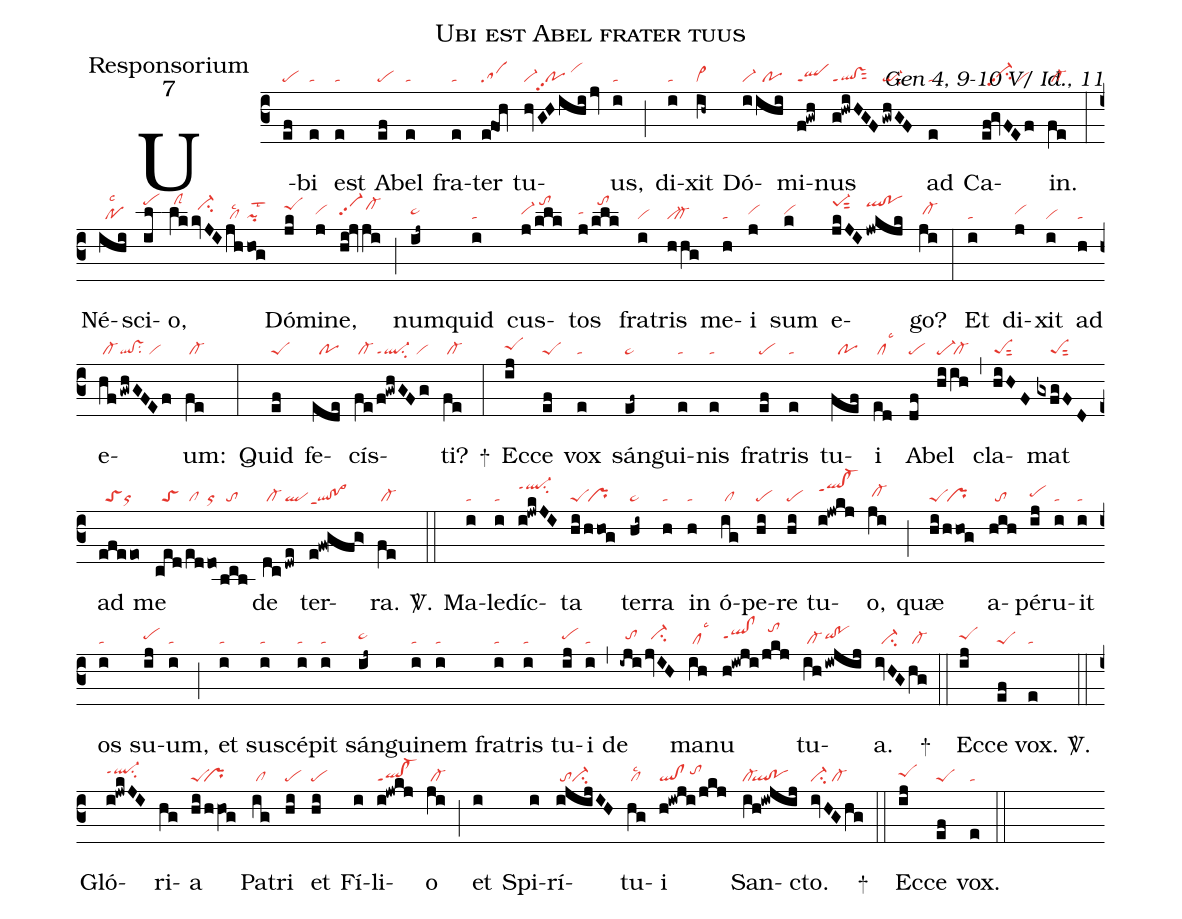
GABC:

name:Ubi est Abel frater tuus;
office-part:Responsorium;
mode:7;
commentary:Gen 4, 9-10 V/ Id., 11;
nabc-lines:1;
%%
(c3)
U(ef|pe)bi(e|ta) est(e|ta) A(ef|pe)bel(e|ta) fra(e|ta)ter(efOh|sa) tu(hv|vi-|/GHihi/jv|popp2/vihj)us,(i|ta) (;)
di(i|ta)xit(ih~|cl~) Dó(i|vi-|ihi|//po)mi(f!gwh|qlppt1)nus(g!hwiHGF|ql!vsppt1sut2|/gwhGF|qi-su2) ad(e|ta) Ca(ef!gvFEf|//vi-hhpp2su2/vi)in.(fe|/cl-) (:)
Né(ihi|//polsc2)sci(il|pehl)o,(lk|/clShl|kvJI|//ci-hj|jh|/cllsc2|hog|pilst2) Dó(jk|peShj)mi(j|vihh)ne,(hi!jv|vi-hhpp2|ji|/cl-hj) (;)
num(ij~|pe~hh)quid(i|ta) cus(j/klk|vi-hh/tohl)tos(j|tahh|/klk|//tohl) fra(i|vi)tris(hhg|vi-``cl-) me(h|ta)i(j|vihh) sum(k|vihh) e(jkJI|pe-1hksut2|!jwkjk|qlhk!pohk)go?(ji|/cl-hh) (:)
Et(i|ta) di(j|vihh)xit(i|vi) ad(h|ta) e(hf|/cl-|!gwhGFEf|ql!vssu2/vi)um:(fe|/cl-) (:)
Quid(ef|peS) fe(ede|//po)cís(fe|/cl-|/f!gwhGFg|ql-ppt1su2/vi)ti?(fe|/cl-) +(:)
Ec(ij|peShh)ce(ef|peS) vox(e|ta) sán(ef~|pe~)gui(e|ta)nis(e|ta) fra(ef|pe)tris(e|ta) tu(fef|//po)i(ed|/cllsc3) A(df|pe)bel(hi|pe-|ih|/cl-) (,)
cla(hiHF|peSsut2)mat(gxfgFD|////peSsut2) ad(efeeo|//toSor) me(ced|//toS|/ed|/cl|do|or|/bcb|//to) de(dc|/cl-|!dwe|ql) ter(e!fw!gfg>|ql!po>ppt1)ra.(fe|/cl-) <sp>V/</sp>.(::)
Ma(i|ta)le(i|ta)díc(i!jwkJI|ql-hkppt1su2)ta(hi|peS|/hhog|/pr) ter(hi~|pe~)ra(h|ta) in(h|ta) ó(ig|/cl)pe(hi|pe)re(hi|pe) tu(i!jwkj|qlhj!cl-hjppt1)o,(ji|/cl-hh) (;)
quæ(hi|peS|/hhog|/pr) a(hih|//to)pé(ij|pehh)ru(i|ta)it(i|ta) os(i|ta) su(ij|pehh)um,(i|ta) (;)
et(i|ta) su(i|ta)scé(i|ta)pit(i|ta) sán(ij~|pe~hh)gui(i|ta)nem(i|ta) fra(i|ta)tris(i|ta) tu(ij|pehh)i(i|ta) (,)
de(-iji|//tohh|jvIH|//ci-hh) ma(ih|/cllsc3)nu(h!iwji|qlhh!clhhppt1|/jkj|//tohk) tu(ih|/cl-|!iwjij|qihh!pohh)a.(ivHG|//ci-|hg|/cl-) +(::)
Ec(ij|peShh)ce(ef|peS) vox.(e|ta) <sp>V/</sp>.(::)
Gló(i!jwkJI|ql-hippt1su2)ri(hg)a(hi/hhVO!g|peS``pr) Pa(ig|/cl)tri(hi|pe) et(hi|pe) Fí(i)li(i!jwkj|ql!cl-ppt1)o(ji|/cl-) (;)
et(i) Spi(i)rí(i!@jijIH|/toci-)tu(hg|/cllsc2)i(h!iwji/jkj|ql!cl/tohi) San(ih!iw!@jij|cl-``ql!po)cto.(ivHGhg|ci-/cl-) +(::)
Ec(ij|peShh)ce(ef|peS) vox.(e|ta) (::)
